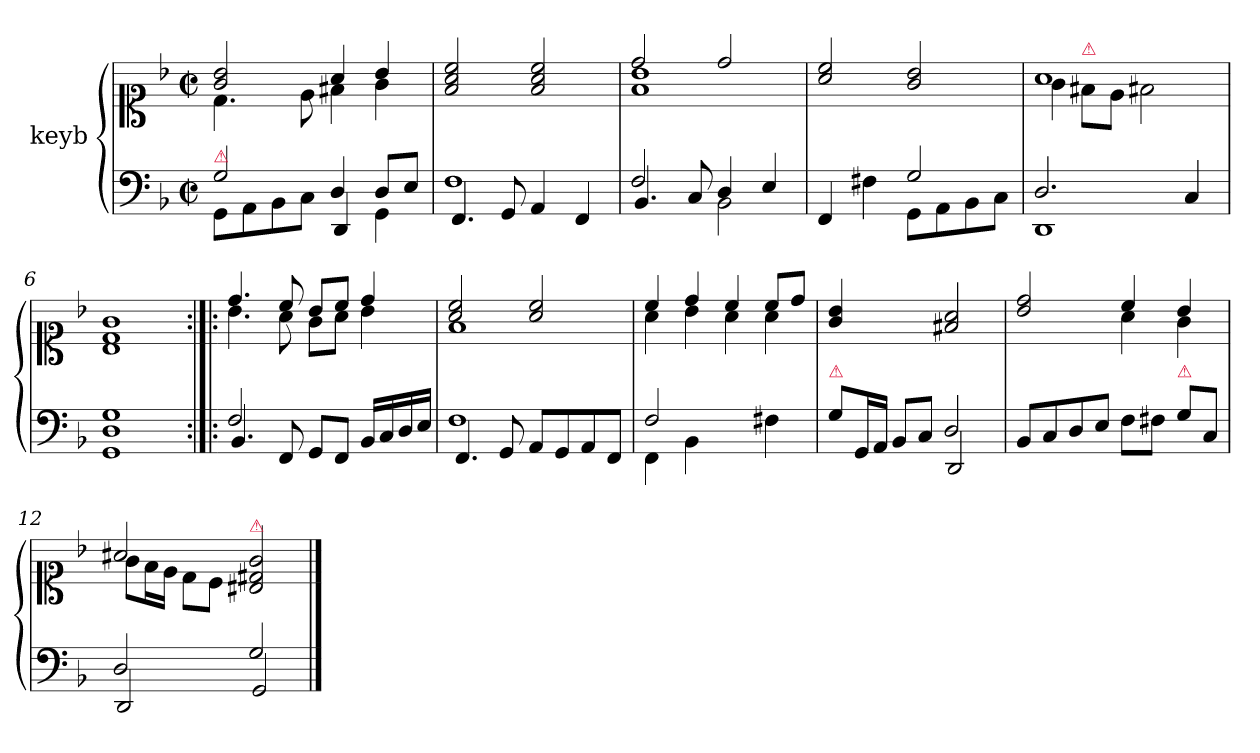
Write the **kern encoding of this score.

**kern	**kern
*part2	*part1
*staff2	*staff1
*I"keyb	*
*clefF4	*clefC1
*k[b-]	*k[b-]
*M2/2	*M2/2
*met(c|)	*met(c|)
=1	=1
*^	*
!	!	!LO:TX:b:i:t=Rozmyslaymy dzis
!	!	!LO:TX:a:color=crimson:t=⚠
!LO:TX:a:color=crimson:t=⚠	!	!
!	!	!LO:N:vis=2.
*	*	*^
2G/	8GG\L	2g/ 2b-/	4.d\
.	8AA\	.	.
.	8BB-\	.	.
.	8C\J	.	8e\
4D/	4DD/	4a/	4f#X\
8D/L	4GG\	4b-/	4g\
8E/J	.	.	.
*	*	*v	*v
=2	=2	=2
1F	4.FF/	2f/ 2a/ 2cc/
.	8GG/	.
.	4AA/	2f/ 2a/ 2cc/
.	4FF/	.
=3	=3	=3
*	*	*^
2F/	4.BB-/	2dd/	1f 1b-
.	8C/	.	.
4D/	2BB-\	2dd/	.
4E/	.	.	.
*	*	*v	*v
=4	=4	=4
4ryy	4FF/	2a/ 2cc/
4ryy	4F#X\	.
2G/	8GG\L	2g/ 2b-/
.	8AA\	.
.	8BB-\	.
.	8C\J	.
=5	=5	=5
*	*	*^
2.D/	1DD	1a	4g\
!	!	!	!LO:TX:a:color=crimson:t=⚠
.	.	.	8f#X\L
.	.	.	8e\J
.	.	.	2f#X\
4C/	.	.	.
*v	*v	*	*
*	*v	*v
=6	=6
1GG 1D 1G	1B- 1d 1g
=7:|!|:	=7:|!|:
*^	*^
2F/	4.BB-/	4.dd/	4.b-\
.	8FF/	8cc/	8a\
2ryy	8GG/L	8b-/L	8g\L
.	8FF/J	8cc/J	8a\J
.	16BB-/LL	4dd/	4b-\
.	16C/	.	.
.	16D/	.	.
.	16E/JJ	.	.
=8	=8	=8	=8
1F	4.FF/	2a/ 2cc/	1f
.	8GG/	.	.
.	8AA/L	2a/ 2cc/	.
.	8GG/	.	.
.	8AA/	.	.
.	8FF/J	.	.
=9	=9	=9	=9
2F/	4FF\	4cc/	4a\
.	4BB-\	4dd/	4b-\
2ryy	4ryy	4cc/	4a\
.	4F#X\	8cc/L	4a\
.	.	8dd/J	.
*	*	*v	*v
=10	=10	=10
!LO:TX:a:color=crimson:t=⚠	!	!
!	!	!LO:N:vis=4
8G\L	2ryy	2g/ 2b-/
16GG/L	.	.
16AA/JJ	.	.
8BB-/L	.	.
8C/J	.	.
2D/	2DD/	2f#X/ 2a/
*v	*v	*
=11	=11
*	*^
8BB-/L	2b-/ 2dd/	2ryy
8C/	.	.
8D/	.	.
8E/J	.	.
8F\L	4cc/	4a\
8F#X\J	.	.
!LO:TX:a:color=crimson:t=⚠	!	!
8G\L	4b-/	4g\
8C/J	.	.
=12	=12	=12
*^	*	*
2D/	2DD/	2a#X/	8g\L
.	.	.	16f\L
.	.	.	16e\JJ
.	.	.	8d\L
.	.	.	8c\J
!	!	!LO:TX:a:color=crimson:t=⚠	!
2G/	2GG/	2B#X/ 2d#X/ 2g/	2ryy
*v	*v	*	*
*	*v	*v
==	==
*-	*-
